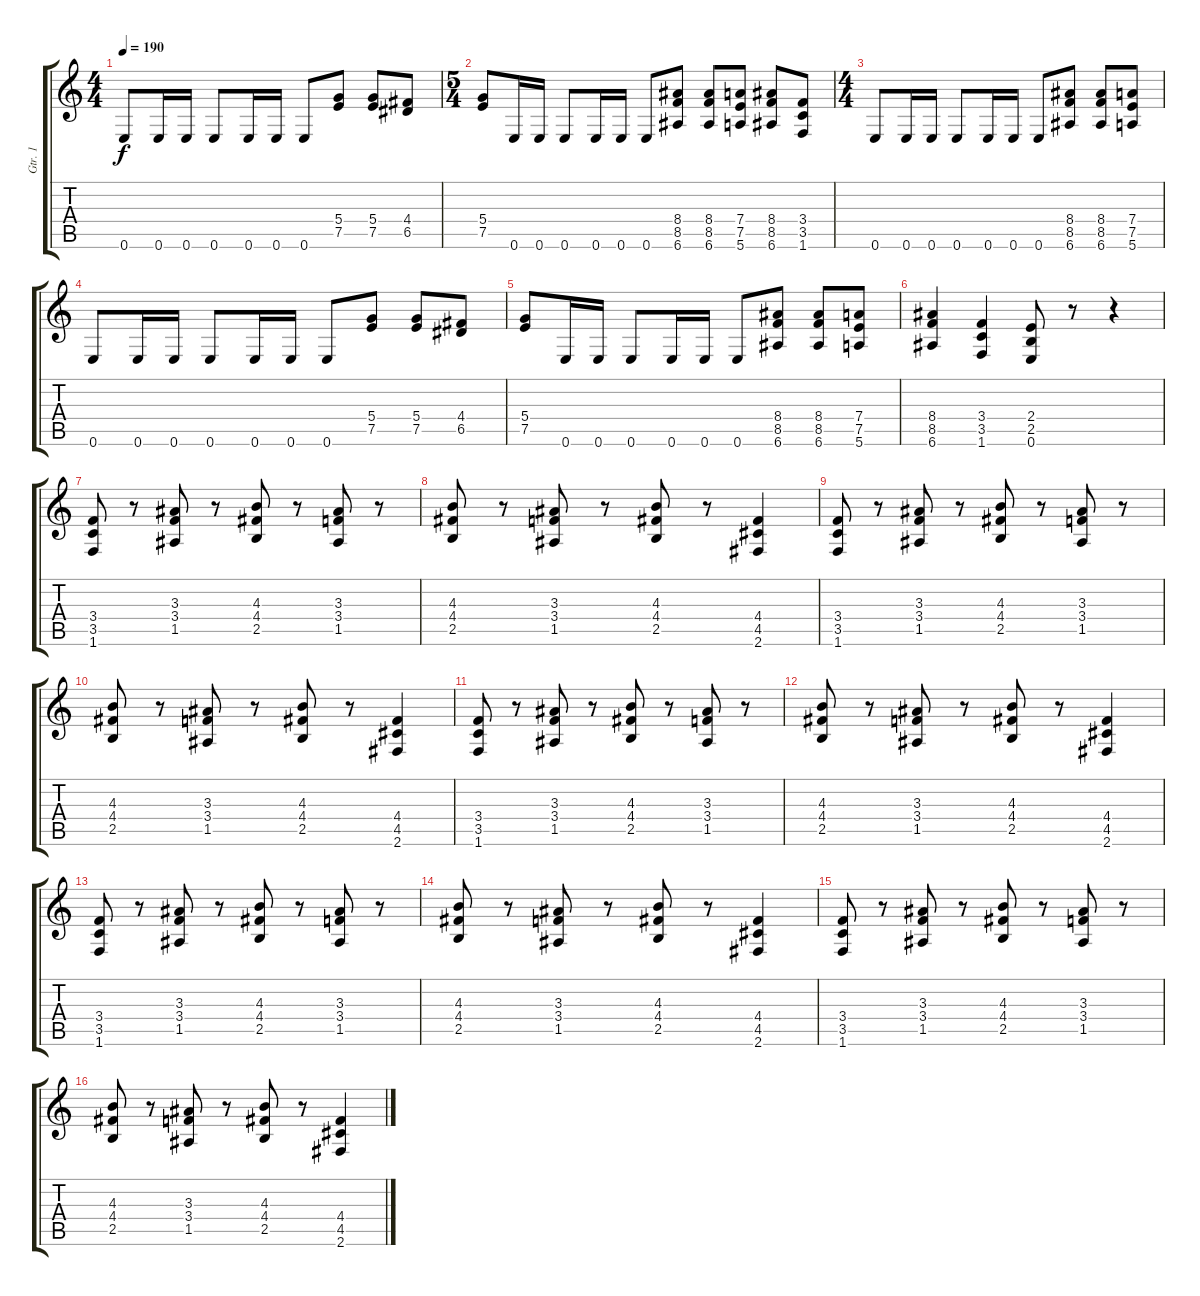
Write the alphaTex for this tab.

\track ("Gtr. 1" "Gtr. 1") {instrument distortionguitar}
\staff {score tabs}
\tuning (E4 B3 G3 D3 A2 E2) {hide}
\ts (4 4)
\tempo 190
\clef g2
\ks c
0.6.8{dy f} 0.6.16 0.6.16 0.6.8 0.6.16 0.6.16 0.6.8 (5.4 7.5).8 (5.4 7.5).8 (4.4 6.5).8 |
\ts (5 4)
(5.4 7.5).8 0.6.16 0.6.16 0.6.8 0.6.16 0.6.16 0.6.8 (8.4 8.5 6.6).8 (8.4 8.5 6.6).8 (7.4 7.5 5.6).8 (8.4 8.5 6.6).8 (3.4 3.5 1.6).8 |
\ts (4 4)
0.6.8 0.6.16 0.6.16 0.6.8 0.6.16 0.6.16 0.6.8 (8.4 8.5 6.6).8 (8.4 8.5 6.6).8 (7.4 7.5 5.6).8 |
0.6.8 0.6.16 0.6.16 0.6.8 0.6.16 0.6.16 0.6.8 (5.4 7.5).8 (5.4 7.5).8 (4.4 6.5).8 |
(5.4 7.5).8 0.6.16 0.6.16 0.6.8 0.6.16 0.6.16 0.6.8 (8.4 8.5 6.6).8 (8.4 8.5 6.6).8 (7.4 7.5 5.6).8 |
(8.4 8.5 6.6).4 (3.4 3.5 1.6).4 (2.4 2.5 0.6).8 r.8 r.4 |
(3.4 3.5 1.6).8 r.8 (3.3 3.4 1.5).8 r.8 (4.3 4.4 2.5).8 r.8 (3.3 3.4 1.5).8 r.8 |
(4.3 4.4 2.5).8 r.8 (3.3 3.4 1.5).8 r.8 (4.3 4.4 2.5).8 r.8 (4.4 4.5 2.6).4 |
(3.4 3.5 1.6).8 r.8 (3.3 3.4 1.5).8 r.8 (4.3 4.4 2.5).8 r.8 (3.3 3.4 1.5).8 r.8 |
(4.3 4.4 2.5).8 r.8 (3.3 3.4 1.5).8 r.8 (4.3 4.4 2.5).8 r.8 (4.4 4.5 2.6).4 |
(3.4 3.5 1.6).8 r.8 (3.3 3.4 1.5).8 r.8 (4.3 4.4 2.5).8 r.8 (3.3 3.4 1.5).8 r.8 |
(4.3 4.4 2.5).8 r.8 (3.3 3.4 1.5).8 r.8 (4.3 4.4 2.5).8 r.8 (4.4 4.5 2.6).4 |
(3.4 3.5 1.6).8 r.8 (3.3 3.4 1.5).8 r.8 (4.3 4.4 2.5).8 r.8 (3.3 3.4 1.5).8 r.8 |
(4.3 4.4 2.5).8 r.8 (3.3 3.4 1.5).8 r.8 (4.3 4.4 2.5).8 r.8 (4.4 4.5 2.6).4 |
(3.4 3.5 1.6).8 r.8 (3.3 3.4 1.5).8 r.8 (4.3 4.4 2.5).8 r.8 (3.3 3.4 1.5).8 r.8 |
(4.3 4.4 2.5).8 r.8 (3.3 3.4 1.5).8 r.8 (4.3 4.4 2.5).8 r.8 (4.4 4.5 2.6).4
